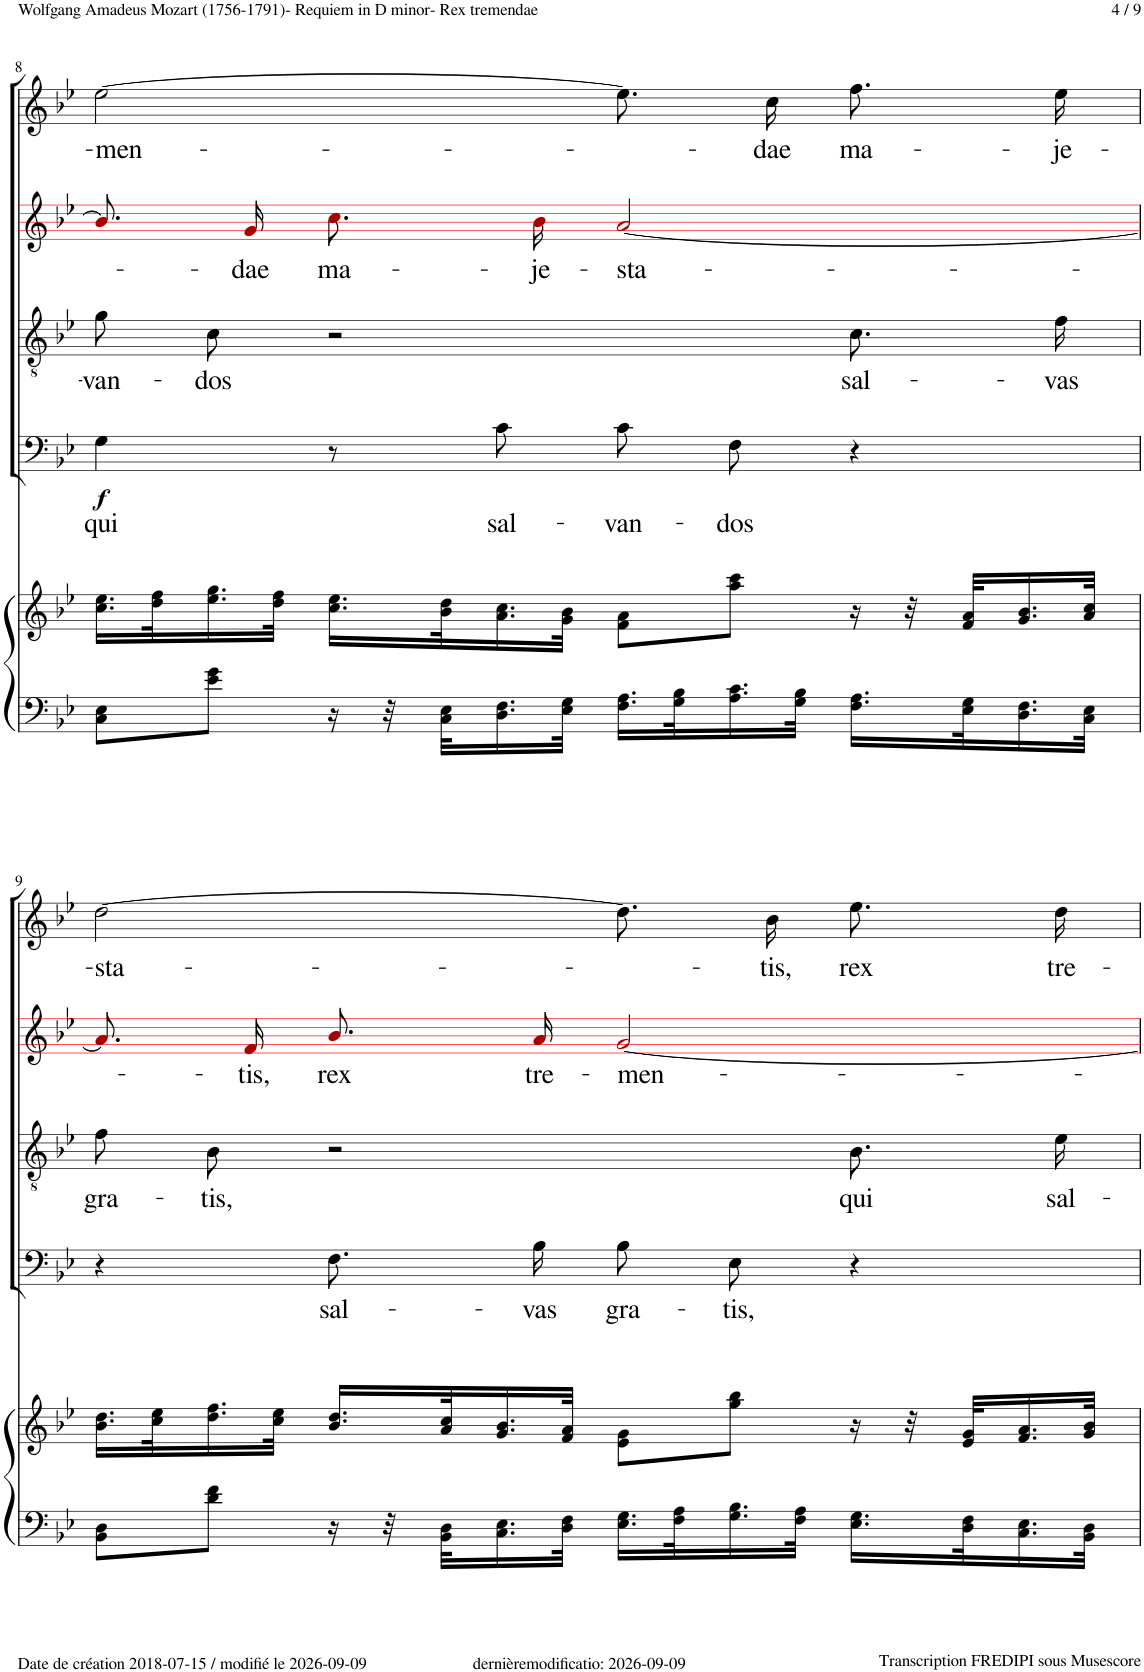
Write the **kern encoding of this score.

**kern	**kern	**kern	**text	**dynam	**kern	**text	**kern	**text	**kern	**text
*part5	*part5	*part4	*part4	*part4	*part3	*part3	*part2	*part2	*part1	*part1
*staff6	*staff5	*staff4	*staff4	*staff4	*staff3	*staff3	*staff2	*staff2	*staff1	*staff1
*I"Piano	*	*I"Bass	*	*	*I"Tenor	*	*I"Alto	*	*I"Soprano	*
*I'Pno	*	*	*	*	*	*	*	*	*	*
!!LO:PB:g=z
*clefF4	*clefG2	*clefF4	*	*	*clefGv2	*	*clefG2	*	*clefG2	*
*	*	*	*	*	*	*	*ITrd1c2	*	*	*
*k[b-e-]	*k[b-e-]	*k[b-e-]	*	*	*k[b-e-]	*	*k[b-e-]	*	*k[b-e-]	*
*M8/8	*M8/8	*M8/8	*	*	*M8/8	*	*M8/8	*	*M8/8	*
*met(c)	*met(c)	*met(c)	*	*	*met(c)	*	*met(c)	*	*met(c)	*
=8	=8	=8	=8	=8	=8	=8	=8	=8	=8	=8
!	!	!	!LO:LY:b	!LO:DY:b	!	!LO:LY:b	!	!	!	!LO:LY:b
8C\ 8E-\L	16.cc\ 16.ee-\LL	4G!\	qui	f	8g!\L	-van-	8.b-!i\L]	.	[2ee-!\	-men-
.	32dd\ 32ff\K	.	.	.	.	.	.	.	.	.
!	!	!	!	!	!	!LO:LY:b	!	!	!	!
8e-\ 8g\J	16.ee-\ 16.gg\	.	.	.	8c!\J	-dos	.	.	.	.
!	!	!	!	!	!	!	!	!LO:LY:b	!	!
.	.	.	.	.	.	.	16g!i\K	-dae	.	.
.	32dd\ 32ff\JJk	.	.	.	.	.	.	.	.	.
!	!	!	!	!	!	!	!	!LO:LY:b	!	!
16r	16.cc\ 16.ee-\LL	8r	.	.	2r	.	8.cc!i\	ma-	.	.
32r	.	.	.	.	.	.	.	.	.	.
32C\ 32E-\KLL	32b-\ 32dd\K	.	.	.	.	.	.	.	.	.
!	!	!	!LO:LY:b	!	!	!	!	!	!	!
16.D\ 16.F\	16.a\ 16.cc\	8c!\L	sal-	.	.	.	.	.	.	.
!	!	!	!	!	!	!	!	!LO:LY:b	!	!
.	.	.	.	.	.	.	16b-!i\Jk	-je-	.	.
32E-\ 32G\JJk	32g\ 32b-\JJk	.	.	.	.	.	.	.	.	.
!	!	!	!LO:LY:b	!	!	!	!	!LO:LY:b	!	!
16.F\ 16.A\LL	8f\ 8a\L	8c!\	-van-	.	.	.	[2a!i/	-sta-	8.ee-!\L]	.
32G\ 32B-\K	.	.	.	.	.	.	.	.	.	.
!	!	!	!LO:LY:b	!	!	!	!	!	!	!
16.A\ 16.c\	8aa\ 8ccc\J	8F!\J	-dos	.	.	.	.	.	.	.
!	!	!	!	!	!	!	!	!	!	!LO:LY:b
.	.	.	.	.	.	.	.	.	16cc!\K	-dae
32G\ 32B-\JJk	.	.	.	.	.	.	.	.	.	.
!	!	!	!	!	!	!LO:LY:b	!	!	!	!LO:LY:b
16.F\ 16.A\LL	16r	4r	.	.	8.c!\L	sal-	.	.	8.ff!\	ma-
.	32r	.	.	.	.	.	.	.	.	.
32E-\ 32G\K	32f/ 32a/KLL	.	.	.	.	.	.	.	.	.
16.D\ 16.F\	16.g/ 16.b-/	.	.	.	.	.	.	.	.	.
!	!	!	!	!	!	!LO:LY:b	!	!	!	!LO:LY:b
.	.	.	.	.	16f!\Jk	-vas	.	.	16ee-!\Jk	-je-
32C\ 32E-\JJk	32a/ 32cc/JJk	.	.	.	.	.	.	.	.	.
!!LO:LB:g=z
=9	=9	=9	=9	=9	=9	=9	=9	=9	=9	=9
!	!	!	!	!	!	!LO:LY:b	!	!	!	!LO:LY:b
8BB-\ 8D\L	16.b-\ 16.dd\LL	4r	.	.	8f!\L	gra-	8.a!i/L]	.	[2dd!\	-sta-
.	32cc\ 32ee-\K	.	.	.	.	.	.	.	.	.
!	!	!	!	!	!	!LO:LY:b	!	!	!	!
8d\ 8f\J	16.dd\ 16.ff\	.	.	.	8B-!\J	-tis,	.	.	.	.
!	!	!	!	!	!	!	!	!LO:LY:b	!	!
.	.	.	.	.	.	.	16f!i/K	-tis,	.	.
.	32cc\ 32ee-\JJk	.	.	.	.	.	.	.	.	.
!	!	!	!LO:LY:b	!	!	!	!	!LO:LY:b	!	!
16r	16.b-/ 16.dd/LL	8.F!\L	sal-	.	2r	.	8.b-!i/	rex	.	.
32r	.	.	.	.	.	.	.	.	.	.
32BB-\ 32D\KLL	32a/ 32cc/K	.	.	.	.	.	.	.	.	.
16.C\ 16.E-\	16.g/ 16.b-/	.	.	.	.	.	.	.	.	.
!	!	!	!LO:LY:b	!	!	!	!	!LO:LY:b	!	!
.	.	16B-!\K	-vas	.	.	.	16a!i/Jk	tre-	.	.
32D\ 32F\JJk	32f/ 32a/JJk	.	.	.	.	.	.	.	.	.
!	!	!	!LO:LY:b	!	!	!	!	!LO:LY:b	!	!
16.E-\ 16.G\LL	8e-\ 8g\L	8B-!\	gra-	.	.	.	[2g!i/	-men-	8.dd!\L]	.
32F\ 32A\K	.	.	.	.	.	.	.	.	.	.
!	!	!	!LO:LY:b	!	!	!	!	!	!	!
16.G\ 16.B-\	8gg\ 8bb-\J	8E-!\J	-tis,	.	.	.	.	.	.	.
!	!	!	!	!	!	!	!	!	!	!LO:LY:b
.	.	.	.	.	.	.	.	.	16b-!\K	-tis,
32F\ 32A\JJk	.	.	.	.	.	.	.	.	.	.
!	!	!	!	!	!	!LO:LY:b	!	!	!	!LO:LY:b
16.E-\ 16.G\LL	16r	4r	.	.	8.B-!\L	qui	.	.	8.ee-!\	rex
.	32r	.	.	.	.	.	.	.	.	.
32D\ 32F\K	32e-/ 32g/KLL	.	.	.	.	.	.	.	.	.
16.C\ 16.E-\	16.f/ 16.a/	.	.	.	.	.	.	.	.	.
!	!	!	!	!	!	!LO:LY:b	!	!	!	!LO:LY:b
.	.	.	.	.	16e-!\Jk	sal-	.	.	16dd!\Jk	tre-
32BB-\ 32D\JJk	32g/ 32b-/JJk	.	.	.	.	.	.	.	.	.
=	=	=	=	=	=	=	=	=	=	=
*-	*-	*-	*-	*-	*-	*-	*-	*-	*-	*-
